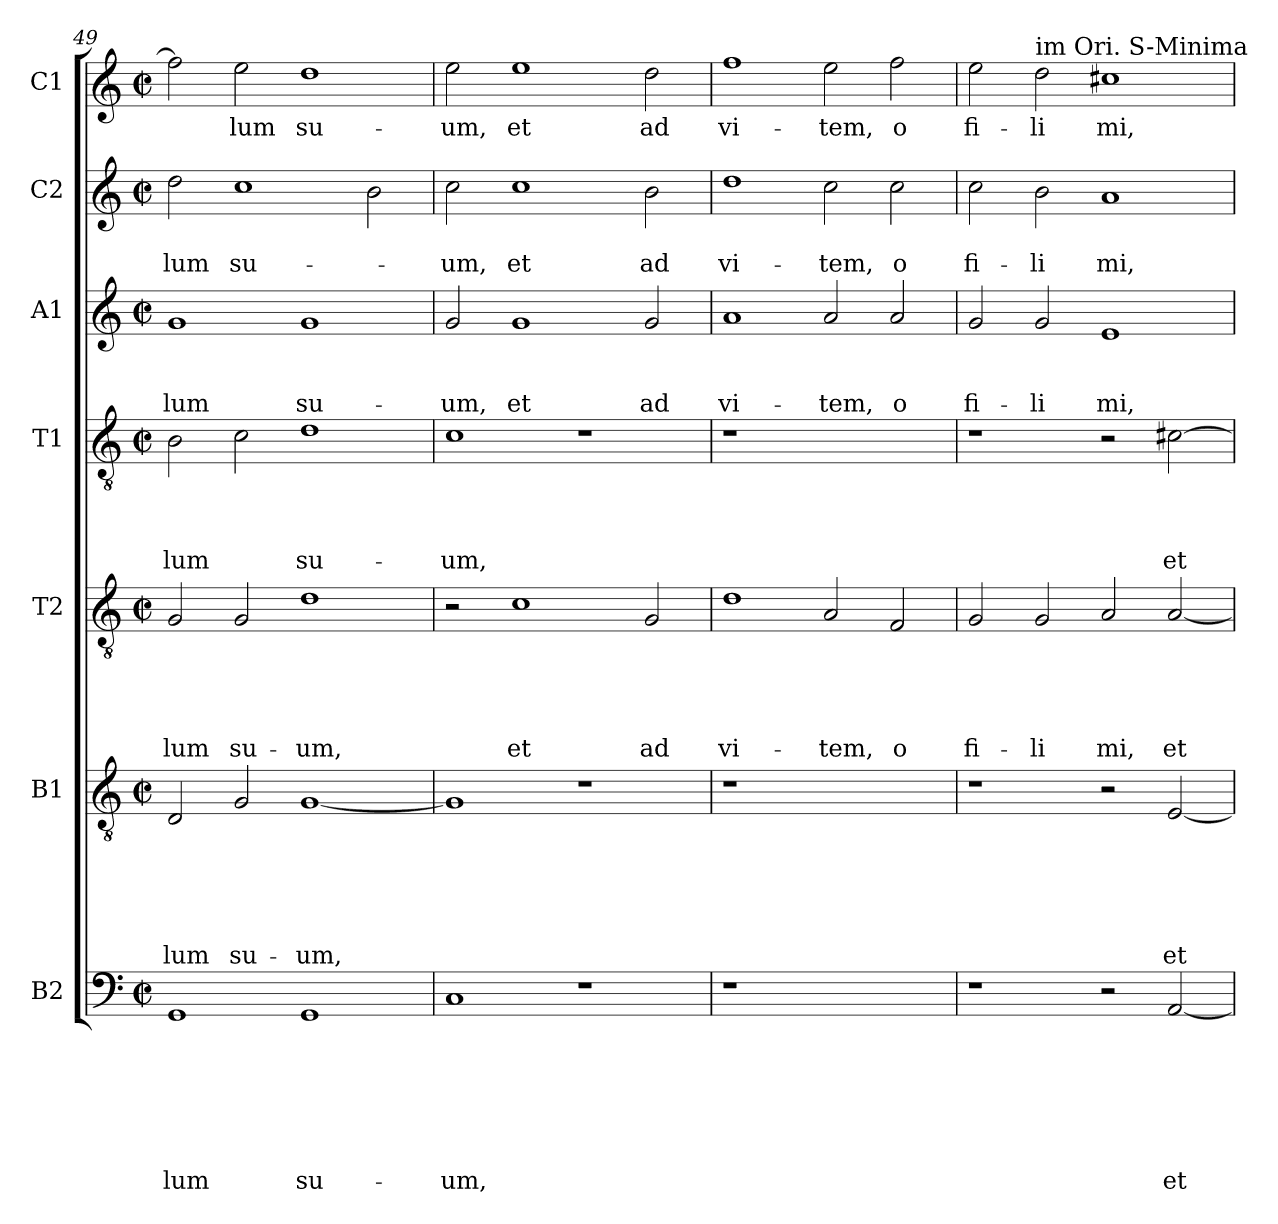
**kern	**text	**text	**text	**text	**text	**text	**text	**kern	**text	**text	**text	**text	**text	**text	**kern	**text	**text	**text	**text	**text	**kern	**text	**text	**text	**text	**kern	**text	**text	**text	**kern	**text	**text	**kern	**text
*part7	*part7	*part7	*part7	*part7	*part7	*part7	*part7	*part6	*part6	*part6	*part6	*part6	*part6	*part6	*part5	*part5	*part5	*part5	*part5	*part5	*part4	*part4	*part4	*part4	*part4	*part3	*part3	*part3	*part3	*part2	*part2	*part2	*part1	*part1
*staff7	*staff7	*staff7	*staff7	*staff7	*staff7	*staff7	*staff7	*staff6	*staff6	*staff6	*staff6	*staff6	*staff6	*staff6	*staff5	*staff5	*staff5	*staff5	*staff5	*staff5	*staff4	*staff4	*staff4	*staff4	*staff4	*staff3	*staff3	*staff3	*staff3	*staff2	*staff2	*staff2	*staff1	*staff1
*I"B2	*	*	*	*	*	*	*	*I"B1	*	*	*	*	*	*	*I"T2	*	*	*	*	*	*I"T1	*	*	*	*	*I"A1	*	*	*	*I"C2	*	*	*I"C1	*
*clefF4	*	*	*	*	*	*	*	*clefGv2	*	*	*	*	*	*	*clefGv2	*	*	*	*	*	*clefGv2	*	*	*	*	*clefG2	*	*	*	*clefG2	*	*	*clefG2	*
*k[]	*	*	*	*	*	*	*	*k[]	*	*	*	*	*	*	*k[]	*	*	*	*	*	*k[]	*	*	*	*	*k[]	*	*	*	*k[]	*	*	*k[]	*
*C:	*	*	*	*	*	*	*	*C:	*	*	*	*	*	*	*C:	*	*	*	*	*	*C:	*	*	*	*	*C:	*	*	*	*C:	*	*	*C:	*
*M2/2	*	*	*	*	*	*	*	*M2/2	*	*	*	*	*	*	*M2/2	*	*	*	*	*	*M2/2	*	*	*	*	*M2/2	*	*	*	*M2/2	*	*	*M2/2	*
*met(c|)	*	*	*	*	*	*	*	*met(c|)	*	*	*	*	*	*	*met(c|)	*	*	*	*	*	*met(c|)	*	*	*	*	*met(c|)	*	*	*	*met(c|)	*	*	*met(c|)	*
=49	=49	=49	=49	=49	=49	=49	=49	=49	=49	=49	=49	=49	=49	=49	=49	=49	=49	=49	=49	=49	=49	=49	=49	=49	=49	=49	=49	=49	=49	=49	=49	=49	=49	=49
!	!	!	!	!	!	!	!LO:LY:b	!	!	!	!	!	!	!LO:LY:b	!	!	!	!	!	!LO:LY:b	!	!	!	!	!LO:LY:b	!	!	!	!LO:LY:b	!	!	!LO:LY:b	!	!
1GG	.	.	.	.	.	.	-lum	2D/	.	.	.	.	.	-lum	2G/	.	.	.	.	-lum	2B\	.	.	.	-lum	1g	.	.	-lum	2dd\	.	-lum	2ff\]	.
!	!	!	!	!	!	!	!	!	!	!	!	!	!	!LO:LY:b	!	!	!	!	!	!LO:LY:b	!	!	!	!	!	!	!	!	!	!	!	!LO:LY:b	!	!LO:LY:b
.	.	.	.	.	.	.	.	2G/	.	.	.	.	.	su-	2G/	.	.	.	.	su-	2c\	.	.	.	.	.	.	.	.	1cc	.	su-	2ee\	-lum
!	!	!	!	!	!	!	!LO:LY:b	!	!	!	!	!	!	!LO:LY:b	!	!	!	!	!	!LO:LY:b	!	!	!	!	!LO:LY:b	!	!	!	!LO:LY:b	!	!	!	!	!LO:LY:b
1GG	.	.	.	.	.	.	su-	[1G	.	.	.	.	.	-um,	1d	.	.	.	.	-um,	1d	.	.	.	su-	1g	.	.	su-	.	.	.	1dd	su-
.	.	.	.	.	.	.	.	.	.	.	.	.	.	.	.	.	.	.	.	.	.	.	.	.	.	.	.	.	.	2b\	.	.	.	.
=50	=50	=50	=50	=50	=50	=50	=50	=50	=50	=50	=50	=50	=50	=50	=50	=50	=50	=50	=50	=50	=50	=50	=50	=50	=50	=50	=50	=50	=50	=50	=50	=50	=50	=50
!	!	!	!	!	!	!	!LO:LY:b	!	!	!	!	!	!	!	!	!	!	!	!	!	!	!	!	!	!LO:LY:b	!	!	!	!LO:LY:b	!	!	!LO:LY:b	!	!LO:LY:b
1C	.	.	.	.	.	.	-um,	1G]	.	.	.	.	.	.	2r	.	.	.	.	.	1c	.	.	.	-um,	2g/	.	.	-um,	2cc\	.	-um,	2ee\	-um,
!	!	!	!	!	!	!	!	!	!	!	!	!	!	!	!	!	!	!	!	!LO:LY:b	!	!	!	!	!	!	!	!	!LO:LY:b	!	!	!LO:LY:b	!	!LO:LY:b
.	.	.	.	.	.	.	.	.	.	.	.	.	.	.	1c	.	.	.	.	et	.	.	.	.	.	1g	.	.	et	1cc	.	et	1ee	et
1r	.	.	.	.	.	.	.	1r	.	.	.	.	.	.	.	.	.	.	.	.	1r	.	.	.	.	.	.	.	.	.	.	.	.	.
!	!	!	!	!	!	!	!	!	!	!	!	!	!	!	!	!	!	!	!	!LO:LY:b	!	!	!	!	!	!	!	!	!LO:LY:b	!	!	!LO:LY:b	!	!LO:LY:b
.	.	.	.	.	.	.	.	.	.	.	.	.	.	.	2G/	.	.	.	.	ad	.	.	.	.	.	2g/	.	.	ad	2b\	.	ad	2dd\	ad
=51	=51	=51	=51	=51	=51	=51	=51	=51	=51	=51	=51	=51	=51	=51	=51	=51	=51	=51	=51	=51	=51	=51	=51	=51	=51	=51	=51	=51	=51	=51	=51	=51	=51	=51
!	!	!	!	!	!	!	!	!	!	!	!	!	!	!	!	!	!	!	!	!LO:LY:b	!	!	!	!	!	!	!	!	!LO:LY:b	!	!	!LO:LY:b	!	!LO:LY:b
1r	.	.	.	.	.	.	.	1r	.	.	.	.	.	.	1d	.	.	.	.	vi-	1r	.	.	.	.	1a	.	.	vi-	1dd	.	vi-	1ff	vi-
!	!	!	!	!	!	!	!	!	!	!	!	!	!	!	!	!	!	!	!	!LO:LY:b	!	!	!	!	!	!	!	!	!LO:LY:b	!	!	!LO:LY:b	!	!LO:LY:b
1ryy	.	.	.	.	.	.	.	1ryy	.	.	.	.	.	.	2A/	.	.	.	.	-tem,	1ryy	.	.	.	.	2a/	.	.	-tem,	2cc\	.	-tem,	2ee\	-tem,
!	!	!	!	!	!	!	!	!	!	!	!	!	!	!	!	!	!	!	!	!LO:LY:b	!	!	!	!	!	!	!	!	!LO:LY:b	!	!	!LO:LY:b	!	!LO:LY:b
.	.	.	.	.	.	.	.	.	.	.	.	.	.	.	2F/	.	.	.	.	o	.	.	.	.	.	2a/	.	.	o	2cc\	.	o	2ff\	o
!!LO:PB:g=z
=52	=52	=52	=52	=52	=52	=52	=52	=52	=52	=52	=52	=52	=52	=52	=52	=52	=52	=52	=52	=52	=52	=52	=52	=52	=52	=52	=52	=52	=52	=52	=52	=52	=52	=52
!	!	!	!	!	!	!	!	!	!	!	!	!	!	!	!	!	!	!	!	!LO:LY:b	!	!	!	!	!	!	!	!	!LO:LY:b	!	!	!LO:LY:b	!	!LO:LY:b
1r	.	.	.	.	.	.	.	1r	.	.	.	.	.	.	2G/	.	.	.	.	fi-	1r	.	.	.	.	2g/	.	.	fi-	2cc\	.	fi-	2ee\	fi-
!	!	!	!	!	!	!	!	!	!	!	!	!	!	!	!	!	!	!	!	!	!	!	!	!	!	!	!	!	!	!	!	!	!LO:TX:a:t=im Ori. S-Minima	!
!	!	!	!	!	!	!	!	!	!	!	!	!	!	!	!	!	!	!	!	!LO:LY:b	!	!	!	!	!	!	!	!	!LO:LY:b	!	!	!LO:LY:b	!	!LO:LY:b
.	.	.	.	.	.	.	.	.	.	.	.	.	.	.	2G/	.	.	.	.	-li	.	.	.	.	.	2g/	.	.	-li	2b\	.	-li	2dd\	-li
!	!	!	!	!	!	!	!	!	!	!	!	!	!	!	!	!	!	!	!	!LO:LY:b	!	!	!	!	!	!	!	!	!LO:LY:b	!	!	!LO:LY:b	!	!LO:LY:b
2r	.	.	.	.	.	.	.	2r	.	.	.	.	.	.	2A/	.	.	.	.	mi,	2r	.	.	.	.	1e	.	.	mi,	1a	.	mi,	1cc#X	mi,
!	!	!	!	!	!	!	!LO:LY:b	!	!	!	!	!	!	!LO:LY:b	!	!	!	!	!	!LO:LY:b	!	!	!	!	!LO:LY:b	!	!	!	!	!	!	!	!	!
[2AA/	.	.	.	.	.	.	et	[2E/	.	.	.	.	.	et	[2A/	.	.	.	.	et	[2c#X\	.	.	.	et	.	.	.	.	.	.	.	.	.
=	=	=	=	=	=	=	=	=	=	=	=	=	=	=	=	=	=	=	=	=	=	=	=	=	=	=	=	=	=	=	=	=	=	=
*-	*-	*-	*-	*-	*-	*-	*-	*-	*-	*-	*-	*-	*-	*-	*-	*-	*-	*-	*-	*-	*-	*-	*-	*-	*-	*-	*-	*-	*-	*-	*-	*-	*-	*-
